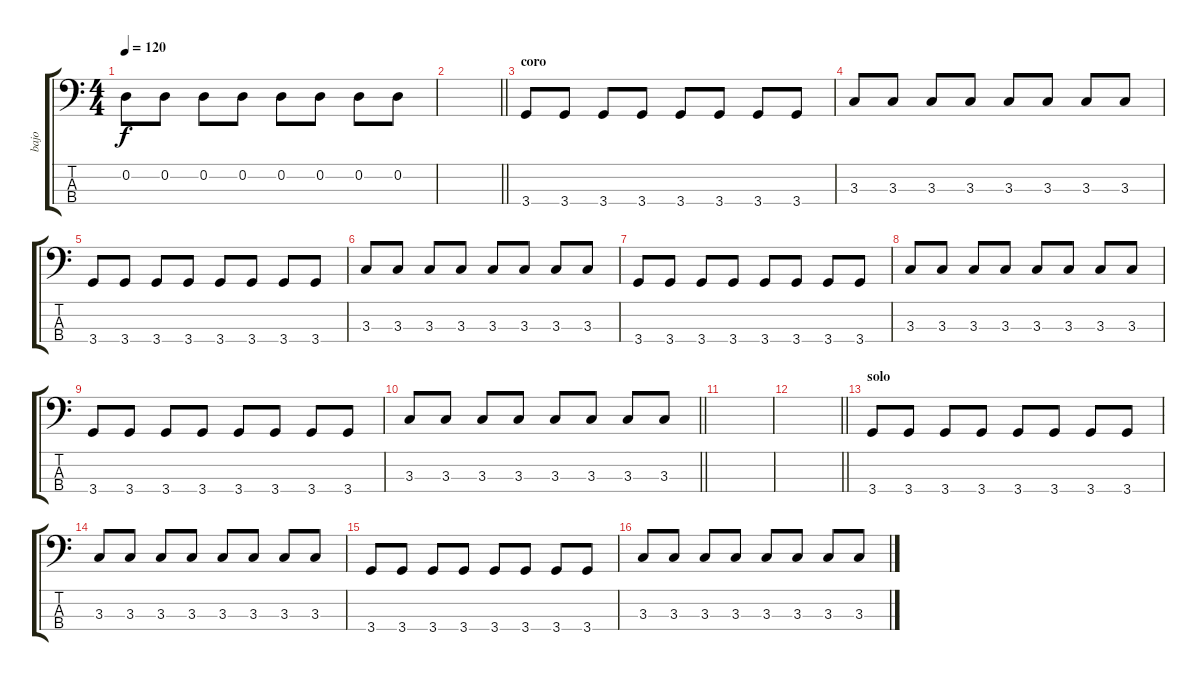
\track ("bajo" "bajo") {instrument electricbasspick}
\staff {score tabs}
\tuning (G2 D2 A1 E1) {hide}
\ts (4 4)
\tempo 120
\clef f4
\ks c
0.2.8{dy f} 0.2.8 0.2.8 0.2.8 0.2.8 0.2.8 0.2.8 0.2.8 |
\barLineRight lightlight
|
\section ("" "coro")
3.4.8 3.4.8 3.4.8 3.4.8 3.4.8 3.4.8 3.4.8 3.4.8 |
3.3.8 3.3.8 3.3.8 3.3.8 3.3.8 3.3.8 3.3.8 3.3.8 |
3.4.8 3.4.8 3.4.8 3.4.8 3.4.8 3.4.8 3.4.8 3.4.8 |
3.3.8 3.3.8 3.3.8 3.3.8 3.3.8 3.3.8 3.3.8 3.3.8 |
3.4.8 3.4.8 3.4.8 3.4.8 3.4.8 3.4.8 3.4.8 3.4.8 |
3.3.8 3.3.8 3.3.8 3.3.8 3.3.8 3.3.8 3.3.8 3.3.8 |
3.4.8 3.4.8 3.4.8 3.4.8 3.4.8 3.4.8 3.4.8 3.4.8 |
\barLineRight lightlight
3.3.8 3.3.8 3.3.8 3.3.8 3.3.8 3.3.8 3.3.8 3.3.8 |
|
\barLineRight lightlight
|
\section ("" "solo")
3.4.8 3.4.8 3.4.8 3.4.8 3.4.8 3.4.8 3.4.8 3.4.8 |
3.3.8 3.3.8 3.3.8 3.3.8 3.3.8 3.3.8 3.3.8 3.3.8 |
3.4.8 3.4.8 3.4.8 3.4.8 3.4.8 3.4.8 3.4.8 3.4.8 |
3.3.8 3.3.8 3.3.8 3.3.8 3.3.8 3.3.8 3.3.8 3.3.8
